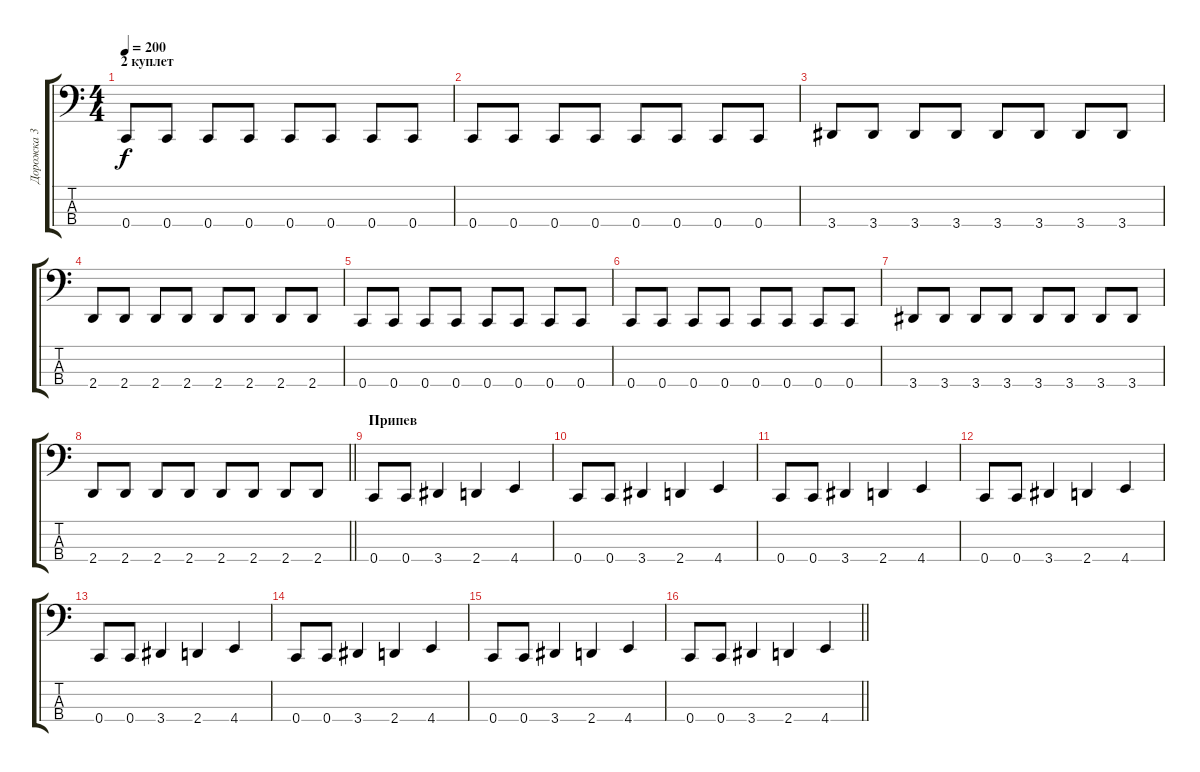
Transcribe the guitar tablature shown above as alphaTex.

\track ("Дорожка 3" "Дорожка 3") {instrument slapbass1}
\staff {score tabs}
\tuning (Eb2 Bb1 F1 C1) {hide}
\ts (4 4)
\section ("" "2 куплет")
\tempo 200
\clef f4
\ks c
0.4.8{dy f} 0.4.8 0.4.8 0.4.8 0.4.8 0.4.8 0.4.8 0.4.8 |
0.4.8 0.4.8 0.4.8 0.4.8 0.4.8 0.4.8 0.4.8 0.4.8 |
3.4.8 3.4.8 3.4.8 3.4.8 3.4.8 3.4.8 3.4.8 3.4.8 |
2.4.8 2.4.8 2.4.8 2.4.8 2.4.8 2.4.8 2.4.8 2.4.8 |
0.4.8 0.4.8 0.4.8 0.4.8 0.4.8 0.4.8 0.4.8 0.4.8 |
0.4.8 0.4.8 0.4.8 0.4.8 0.4.8 0.4.8 0.4.8 0.4.8 |
3.4.8 3.4.8 3.4.8 3.4.8 3.4.8 3.4.8 3.4.8 3.4.8 |
\barLineRight lightlight
2.4.8 2.4.8 2.4.8 2.4.8 2.4.8 2.4.8 2.4.8 2.4.8 |
\section ("" "Припев")
0.4.8 0.4.8 3.4.4 2.4.4 4.4.4 |
0.4.8 0.4.8 3.4.4 2.4.4 4.4.4 |
0.4.8 0.4.8 3.4.4 2.4.4 4.4.4 |
0.4.8 0.4.8 3.4.4 2.4.4 4.4.4 |
0.4.8 0.4.8 3.4.4 2.4.4 4.4.4 |
0.4.8 0.4.8 3.4.4 2.4.4 4.4.4 |
0.4.8 0.4.8 3.4.4 2.4.4 4.4.4 |
\barLineRight lightlight
0.4.8 0.4.8 3.4.4 2.4.4 4.4.4
